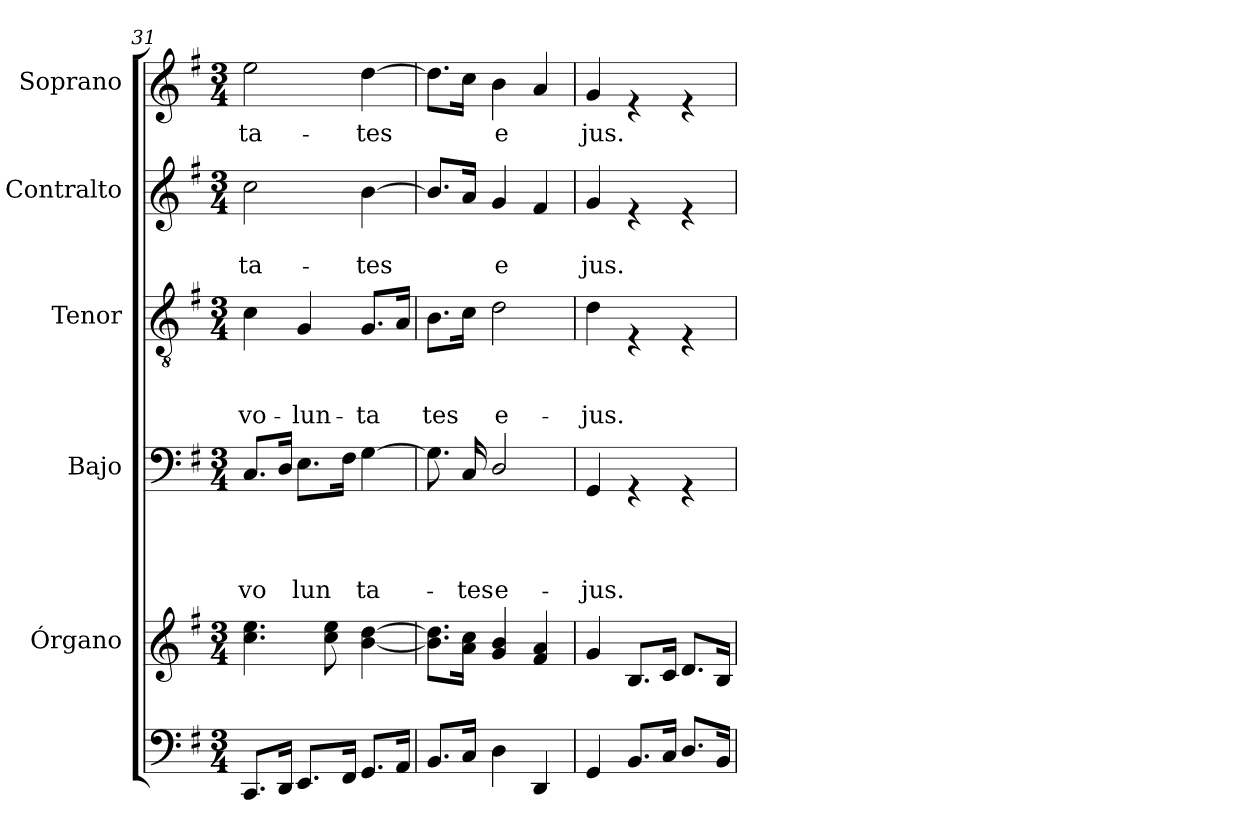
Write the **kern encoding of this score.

**kern	**kern	**kern	**text	**text	**text	**text	**kern	**text	**text	**text	**kern	**text	**text	**kern	**text
*part6	*part5	*part4	*part4	*part4	*part4	*part4	*part3	*part3	*part3	*part3	*part2	*part2	*part2	*part1	*part1
*staff6	*staff5	*staff4	*staff4	*staff4	*staff4	*staff4	*staff3	*staff3	*staff3	*staff3	*staff2	*staff2	*staff2	*staff1	*staff1
*	*I"Órgano	*I"Bajo	*	*	*	*	*I"Tenor	*	*	*	*I"Contralto	*	*	*I"Soprano	*
*clefF4	*clefG2	*clefF4	*	*	*	*	*clefGv2	*	*	*	*clefG2	*	*	*clefG2	*
*k[f#]	*k[f#]	*k[f#]	*	*	*	*	*k[f#]	*	*	*	*k[f#]	*	*	*k[f#]	*
*G:	*G:	*G:	*	*	*	*	*G:	*	*	*	*G:	*	*	*G:	*
*M3/4	*M3/4	*M3/4	*	*	*	*	*M3/4	*	*	*	*M3/4	*	*	*M3/4	*
=31	=31	=31	=31	=31	=31	=31	=31	=31	=31	=31	=31	=31	=31	=31	=31
!	!	!	!	!	!	!LO:LY:b	!	!	!	!LO:LY:b	!	!	!LO:LY:b	!	!LO:LY:b
8.CC/L	4.cc\ 4.ee\	8.C/L	.	.	.	vo	4c\	.	.	vo-	2cc\	.	-ta-	2ee\	-ta-
16DD/Jk	.	16D/Jk	.	.	.	.	.	.	.	.	.	.	.	.	.
!	!	!	!	!	!	!LO:LY:b	!	!	!	!LO:LY:b	!	!	!	!	!
8.EE/L	.	8.E\L	.	.	.	lun	4G/	.	.	-lun-	.	.	.	.	.
.	8cc\ 8ee\	.	.	.	.	.	.	.	.	.	.	.	.	.	.
16FF#/Jk	.	16F#\Jk	.	.	.	.	.	.	.	.	.	.	.	.	.
!	!	!	!	!	!	!LO:LY:b	!	!	!	!LO:LY:b	!	!	!LO:LY:b	!	!LO:LY:b
8.GG/L	[>4b\ [>4dd\	[>4G\	.	.	.	ta-	8.G/L	.	.	-ta	[>4b\	.	-tes	[>4dd\	-tes
16AA/Jk	.	.	.	.	.	.	16A/Jk	.	.	.	.	.	.	.	.
=32	=32	=32	=32	=32	=32	=32	=32	=32	=32	=32	=32	=32	=32	=32	=32
*	*	*^	*	*	*	*	*	*	*	*	*	*	*	*	*
!	!	!	!	!	!	!	!	!	!	!	!LO:LY:b	!	!	!	!	!
8.BB/L	8.b\] 8.dd\]L	8.G\]	8.ryy	.	.	.	.	8.B\L	.	.	tes	8.b/L]	.	.	8.dd\L]	.
!	!	!	!	!	!	!	!LO:LY:b	!	!	!	!	!	!	!	!	!
16C/Jk	16a\ 16cc\Jk	16ryy	16C/	.	.	.	-tes	16c\Jk	.	.	.	16a/Jk	.	.	16cc\Jk	.
!	!	!	!	!	!	!	!LO:LY:b	!	!	!	!LO:LY:b	!	!	!LO:LY:b	!	!LO:LY:b
4D\	4g/ 4b/	2D/	2ryy	.	.	.	-e-	2d\	.	.	e-	4g/	.	e	4b\	e
4DD/	4f#/ 4a/	.	.	.	.	.	.	.	.	.	.	4f#/	.	.	4a/	.
*	*	*v	*v	*	*	*	*	*	*	*	*	*	*	*	*	*
=33	=33	=33	=33	=33	=33	=33	=33	=33	=33	=33	=33	=33	=33	=33	=33
!	!	!	!	!	!	!LO:LY:b	!	!	!	!LO:LY:b	!	!	!LO:LY:b	!	!LO:LY:b
4GG/	4g/	4GG/	.	.	.	jus.	4d\	.	.	-jus.	4g/	.	jus.	4g/	jus.
8.BB/L	8.B/L	4rGG	.	.	.	.	4rE	.	.	.	4re	.	.	4re	.
16C/Jk	16c/Jk	.	.	.	.	.	.	.	.	.	.	.	.	.	.
8.D/L	8.d/L	4rGG	.	.	.	.	4rE	.	.	.	4re	.	.	4re	.
16BB/Jk	16B/Jk	.	.	.	.	.	.	.	.	.	.	.	.	.	.
=	=	=	=	=	=	=	=	=	=	=	=	=	=	=	=
*-	*-	*-	*-	*-	*-	*-	*-	*-	*-	*-	*-	*-	*-	*-	*-
